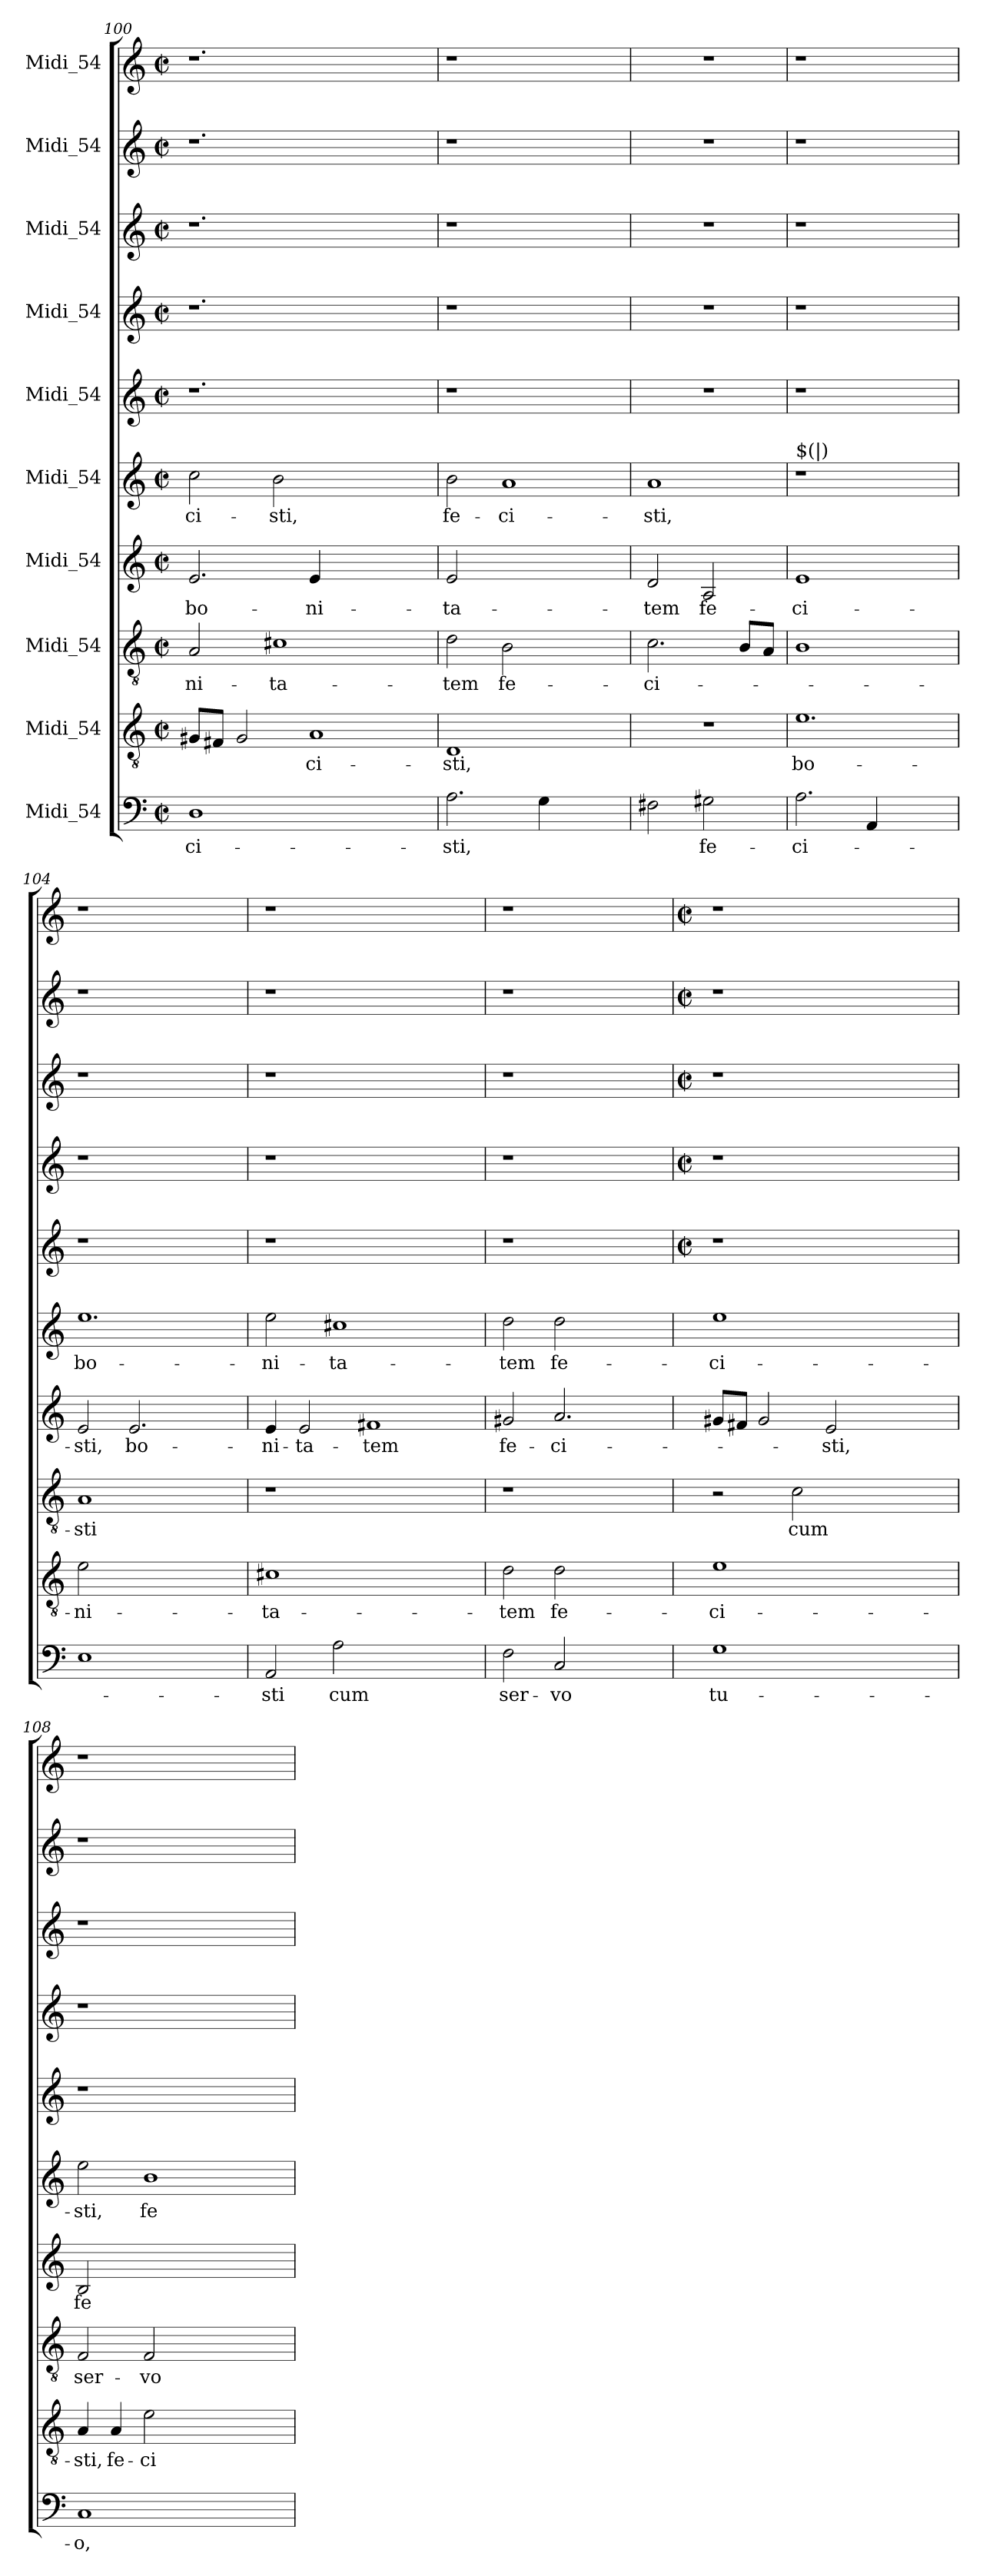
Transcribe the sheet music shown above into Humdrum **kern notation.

**kern	**text	**kern	**text	**kern	**text	**kern	**text	**kern	**text	**kern	**kern	**kern	**kern	**kern
*part10	*part10	*part9	*part9	*part8	*part8	*part7	*part7	*part6	*part6	*part5	*part4	*part3	*part2	*part1
*staff10	*staff10	*staff9	*staff9	*staff8	*staff8	*staff7	*staff7	*staff6	*staff6	*staff5	*staff4	*staff3	*staff2	*staff1
*I"Midi_54	*	*I"Midi_54	*	*I"Midi_54	*	*I"Midi_54	*	*I"Midi_54	*	*I"Midi_54	*I"Midi_54	*I"Midi_54	*I"Midi_54	*I"Midi_54
!!LO:PB:g=z
*clefF4	*	*clefGv2	*	*clefGv2	*	*clefG2	*	*clefG2	*	*clefG2	*clefG2	*clefG2	*clefG2	*clefG2
*k[]	*	*k[]	*	*k[]	*	*k[]	*	*k[]	*	*k[]	*k[]	*k[]	*k[]	*k[]
*M2/2	*	*M2/2	*	*M2/2	*	*M2/2	*	*M2/2	*	*M2/2	*M2/2	*M2/2	*M2/2	*M2/2
*met(c|)	*	*met(c|)	*	*met(c|)	*	*met(c|)	*	*met(c|)	*	*met(c|)	*met(c|)	*met(c|)	*met(c|)	*met(c|)
=100	=100	=100	=100	=100	=100	=100	=100	=100	=100	=100	=100	=100	=100	=100
!	!LO:LY:b	!	!	!	!LO:LY:b	!	!LO:LY:b	!	!LO:LY:b	!	!	!	!	!
1D	-ci-	8G#X/L	.	2A/	-ni-	2.e/	bo-	2cc\	-ci-	1.r	1.r	1.r	1.r	1.r
.	.	8F#X/J	.	.	.	.	.	.	.	.	.	.	.	.
.	.	2G#/	.	.	.	.	.	.	.	.	.	.	.	.
!	!	!	!	!	!LO:LY:b	!	!	!	!LO:LY:b	!	!	!	!	!
.	.	.	.	1c#X	-ta-	.	.	2b\	-sti,	.	.	.	.	.
!	!	!	!LO:LY:b	!	!	!	!LO:LY:b	!	!	!	!	!	!	!
.	.	1A	-ci-	.	.	4e/	-ni-	.	.	.	.	.	.	.
2.ryy	.	.	.	.	.	2.ryy	.	2.ryy	.	.	.	.	.	.
.	.	.	.	4ryy	.	.	.	.	.	4ryy	4ryy	4ryy	4ryy	4ryy
=101	=101	=101	=101	=101	=101	=101	=101	=101	=101	=101	=101	=101	=101	=101
!	!LO:LY:b	!	!LO:LY:b	!	!LO:LY:b	!	!LO:LY:b	!	!LO:LY:b	!	!	!	!	!
2.A\	-sti,	1D	-sti,	2d\	-tem	2e/	-ta-	2b\	fe-	1r	1r	1r	1r	1r
!	!	!	!	!	!LO:LY:b	!	!	!	!LO:LY:b	!	!	!	!	!
.	.	.	.	2B\	fe-	1ryy	.	1a	-ci-	.	.	.	.	.
4G\	.	.	.	.	.	.	.	.	.	.	.	.	.	.
2ryy	.	2ryy	.	2ryy	.	.	.	.	.	2ryy	2ryy	2ryy	2ryy	2ryy
!!LO:PB:g=z
=102	=102	=102	=102	=102	=102	=102	=102	=102	=102	=102	=102	=102	=102	=102
!	!	!	!	!	!LO:LY:b	!	!LO:LY:b	!	!LO:LY:b	!	!	!	!	!
2F#X\	.	1r	.	2.c\	-ci-	2d/	-tem	1a	-sti,	1r	1r	1r	1r	1r
!	!LO:LY:b	!	!	!	!	!	!LO:LY:b	!	!	!	!	!	!	!
2G#X\	fe-	.	.	.	.	2A/	fe-	.	.	.	.	.	.	.
.	.	.	.	8B/L	.	.	.	.	.	.	.	.	.	.
.	.	.	.	8A/J	.	.	.	.	.	.	.	.	.	.
!!LO:PB:g=z
=103	=103	=103	=103	=103	=103	=103	=103	=103	=103	=103	=103	=103	=103	=103
!	!	!	!	!	!	!	!	!LO:TX:a:t=$(|)	!	!	!	!	!	!
!	!LO:LY:b	!	!LO:LY:b	!	!	!	!LO:LY:b	!	!	!	!	!	!	!
2.A\	-ci-	1.e	bo-	1B	.	1e	-ci-	1r	.	1r	1r	1r	1r	1r
4AA/	.	.	.	.	.	.	.	.	.	.	.	.	.	.
2ryy	.	.	.	2ryy	.	2ryy	.	2ryy	.	2ryy	2ryy	2ryy	2ryy	2ryy
=104	=104	=104	=104	=104	=104	=104	=104	=104	=104	=104	=104	=104	=104	=104
!	!	!	!LO:LY:b	!	!LO:LY:b	!	!LO:LY:b	!	!LO:LY:b	!	!	!	!	!
1E	.	2e\	-ni-	1A	-sti	2e/	-sti,	1.ee	bo-	1r	1r	1r	1r	1r
!	!	!	!	!	!	!	!LO:LY:b	!	!	!	!	!	!	!
.	.	1ryy	.	.	.	2.e/	bo-	.	.	.	.	.	.	.
2ryy	.	.	.	2ryy	.	.	.	.	.	2ryy	2ryy	2ryy	2ryy	2ryy
.	.	.	.	.	.	4ryy	.	.	.	.	.	.	.	.
!!LO:PB:g=z
=105	=105	=105	=105	=105	=105	=105	=105	=105	=105	=105	=105	=105	=105	=105
!	!LO:LY:b	!	!LO:LY:b	!	!	!	!LO:LY:b	!	!LO:LY:b	!	!	!	!	!
2AA/	-sti	1c#X	-ta-	1r	.	4e/	-ni-	2ee\	-ni-	1r	1r	1r	1r	1r
!	!	!	!	!	!	!	!LO:LY:b	!	!	!	!	!	!	!
.	.	.	.	.	.	2e/	-ta-	.	.	.	.	.	.	.
!	!LO:LY:b	!	!	!	!	!	!	!	!LO:LY:b	!	!	!	!	!
2A\	cum	.	.	.	.	.	.	1cc#X	-ta-	.	.	.	.	.
!	!	!	!	!	!	!	!LO:LY:b	!	!	!	!	!	!	!
.	.	.	.	.	.	1f#X	-tem	.	.	.	.	.	.	.
2.ryy	.	2.ryy	.	2.ryy	.	.	.	.	.	2.ryy	2.ryy	2.ryy	2.ryy	2.ryy
.	.	.	.	.	.	.	.	4ryy	.	.	.	.	.	.
!!LO:PB:g=z
=106	=106	=106	=106	=106	=106	=106	=106	=106	=106	=106	=106	=106	=106	=106
!	!LO:LY:b	!	!LO:LY:b	!	!	!	!LO:LY:b	!	!LO:LY:b	!	!	!	!	!
2F\	ser-	2d\	-tem	1r	.	2g#X/	fe-	2dd\	-tem	1r	1r	1r	1r	1r
!	!LO:LY:b	!	!LO:LY:b	!	!	!	!LO:LY:b	!	!LO:LY:b	!	!	!	!	!
2C/	-vo	2d\	fe-	.	.	2.a/	-ci-	2dd\	fe-	.	.	.	.	.
2ryy	.	2ryy	.	2ryy	.	.	.	2ryy	.	2ryy	2ryy	2ryy	2ryy	2ryy
.	.	.	.	.	.	4ryy	.	.	.	.	.	.	.	.
!!LO:PB:g=z
=107	=107	=107	=107	=107	=107	=107	=107	=107	=107	=107	=107	=107	=107	=107
*	*	*	*	*	*	*	*	*	*	*M2/2	*M2/2	*M2/2	*M2/2	*M2/2
*	*	*	*	*	*	*	*	*	*	*met(c|)	*met(c|)	*met(c|)	*met(c|)	*met(c|)
!	!LO:LY:b	!	!LO:LY:b	!	!	!	!	!	!LO:LY:b	!	!	!	!	!
1G	tu-	1e	-ci-	2r	.	8g#X/L	.	1ee	-ci-	1r	1r	1r	1r	1r
.	.	.	.	.	.	8f#X/J	.	.	.	.	.	.	.	.
.	.	.	.	.	.	2g#/	.	.	.	.	.	.	.	.
!	!	!	!	!	!LO:LY:b	!	!	!	!	!	!	!	!	!
.	.	.	.	2c\	cum	.	.	.	.	.	.	.	.	.
!	!	!	!	!	!	!	!LO:LY:b	!	!	!	!	!	!	!
.	.	.	.	.	.	2e/	-sti,	.	.	.	.	.	.	.
1ryy	.	1ryy	.	1ryy	.	.	.	1ryy	.	1ryy	1ryy	1ryy	1ryy	1ryy
.	.	.	.	.	.	2.ryy	.	.	.	.	.	.	.	.
=108	=108	=108	=108	=108	=108	=108	=108	=108	=108	=108	=108	=108	=108	=108
!	!LO:LY:b	!	!LO:LY:b	!	!LO:LY:b	!	!LO:LY:b	!	!LO:LY:b	!	!	!	!	!
1C	-o,	4A/	-sti,	2F/	ser-	2B/	fe-	2ee\	-sti,	1r	1r	1r	1r	1r
!	!	!	!LO:LY:b	!	!	!	!	!	!	!	!	!	!	!
.	.	4A/	fe-	.	.	.	.	.	.	.	.	.	.	.
!	!	!	!LO:LY:b	!	!LO:LY:b	!	!	!	!LO:LY:b	!	!	!	!	!
.	.	2e\	-ci-	2F/	-vo	1.ryy	.	1b	fe-	.	.	.	.	.
1ryy	.	1ryy	.	1ryy	.	.	.	.	.	1ryy	1ryy	1ryy	1ryy	1ryy
.	.	.	.	.	.	.	.	2ryy	.	.	.	.	.	.
=	=	=	=	=	=	=	=	=	=	=	=	=	=	=
*-	*-	*-	*-	*-	*-	*-	*-	*-	*-	*-	*-	*-	*-	*-
